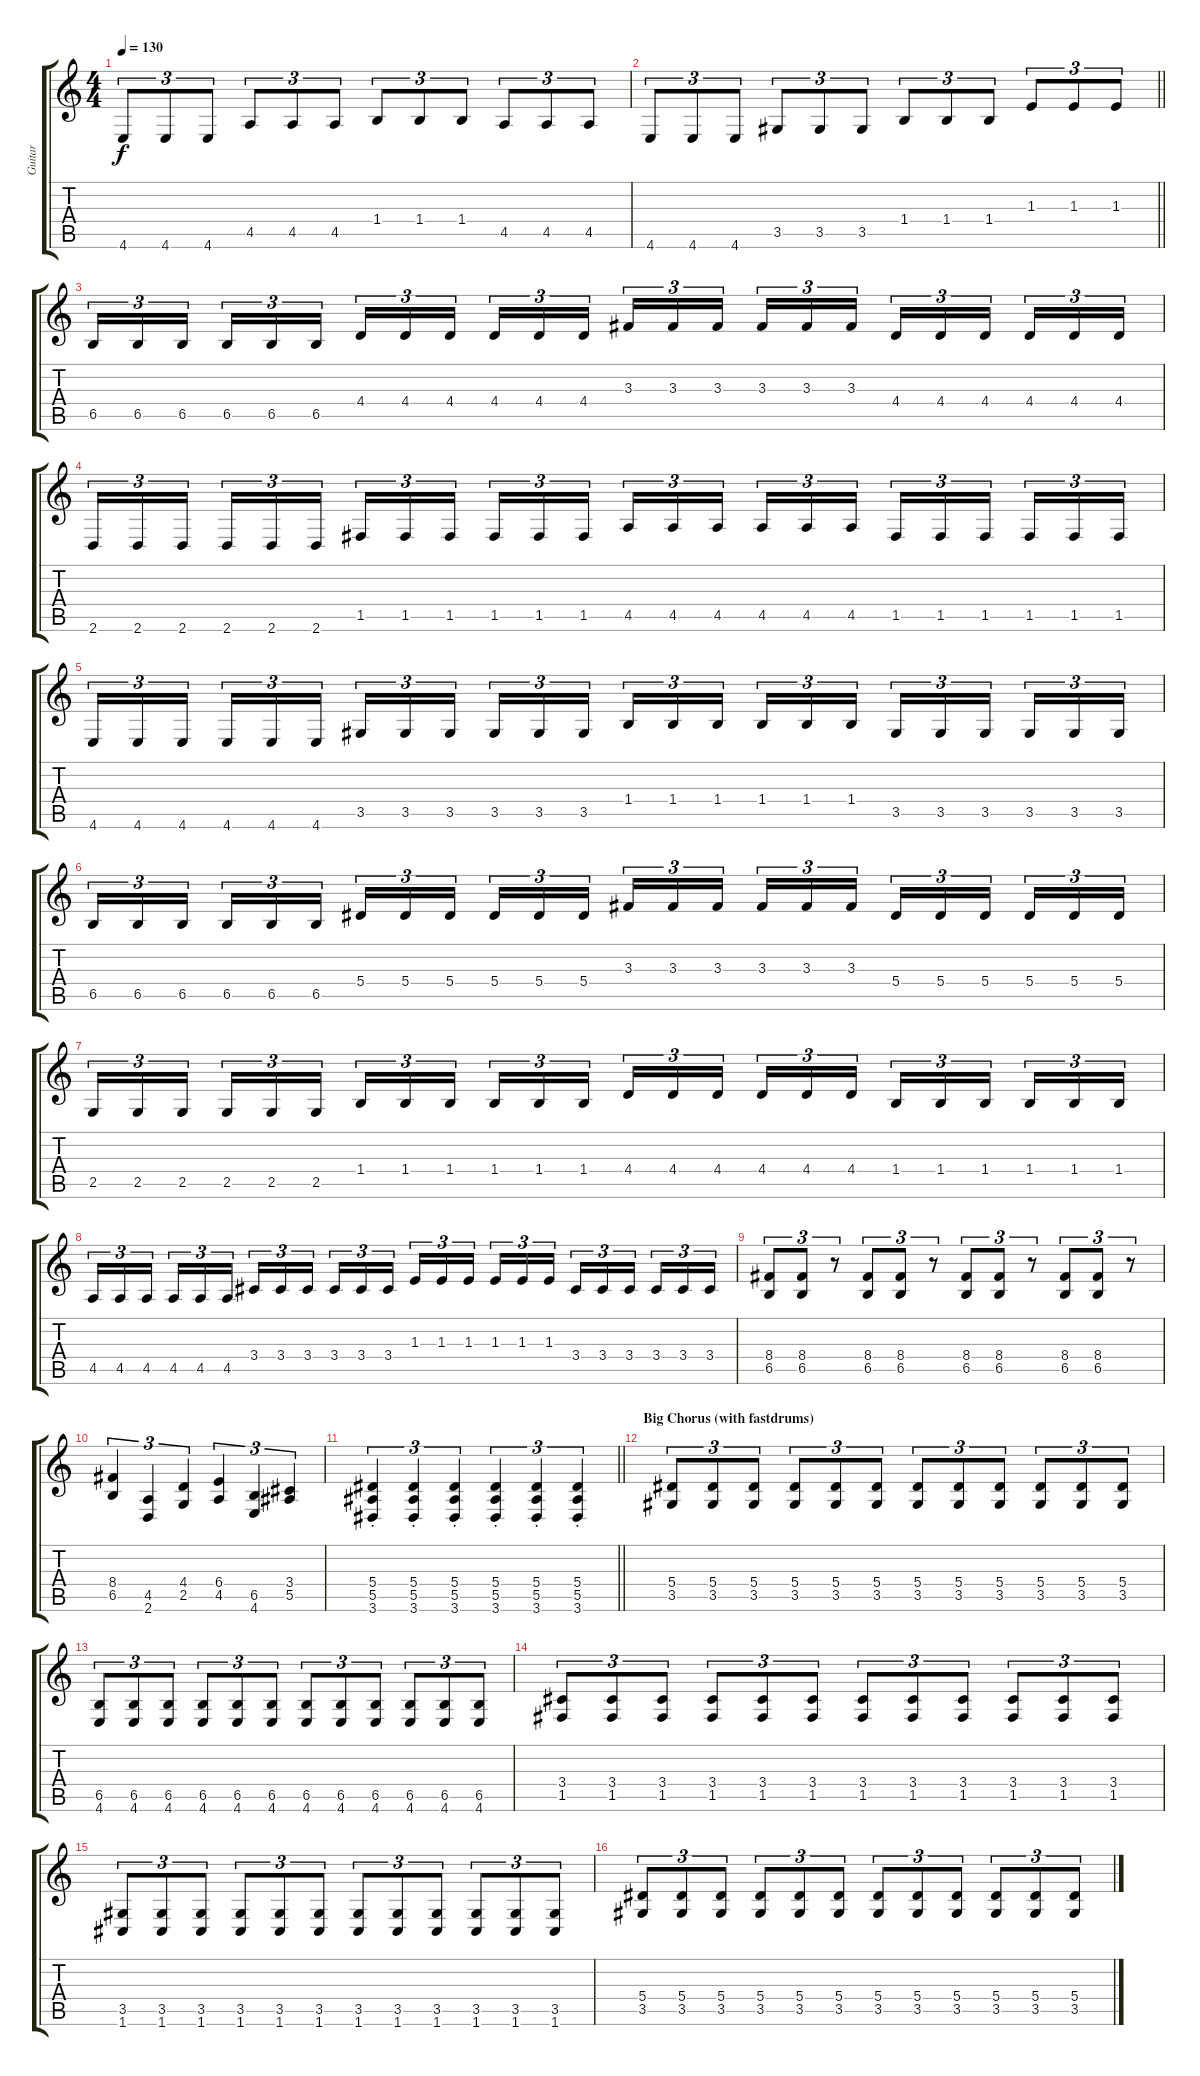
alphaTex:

\track ("Guitar" "Guitar") {instrument distortionguitar}
\staff {score tabs}
\tuning (C4 G3 Eb3 Bb2 F2 C2) {hide}
\ts (4 4)
\tempo 130
\clef g2
\ks c
4.6.8{tu (3 2) dy f} 4.6.8{tu (3 2)} 4.6.8{tu (3 2)} 4.5.8{tu (3 2)} 4.5.8{tu (3 2)} 4.5.8{tu (3 2)} 1.4.8{tu (3 2)} 1.4.8{tu (3 2)} 1.4.8{tu (3 2)} 4.5.8{tu (3 2)} 4.5.8{tu (3 2)} 4.5.8{tu (3 2)} |
\barLineRight lightlight
4.6.8{tu (3 2)} 4.6.8{tu (3 2)} 4.6.8{tu (3 2)} 3.5.8{tu (3 2)} 3.5.8{tu (3 2)} 3.5.8{tu (3 2)} 1.4.8{tu (3 2)} 1.4.8{tu (3 2)} 1.4.8{tu (3 2)} 1.3.8{tu (3 2)} 1.3.8{tu (3 2)} 1.3.8{tu (3 2)} |
6.5.16{tu (3 2)} 6.5.16{tu (3 2)} 6.5.16{tu (3 2) beam splitsecondary} 6.5.16{tu (3 2)} 6.5.16{tu (3 2)} 6.5.16{tu (3 2)} 4.4.16{tu (3 2)} 4.4.16{tu (3 2)} 4.4.16{tu (3 2) beam splitsecondary} 4.4.16{tu (3 2)} 4.4.16{tu (3 2)} 4.4.16{tu (3 2)} 3.3.16{tu (3 2)} 3.3.16{tu (3 2)} 3.3.16{tu (3 2) beam splitsecondary} 3.3.16{tu (3 2)} 3.3.16{tu (3 2)} 3.3.16{tu (3 2)} 4.4.16{tu (3 2)} 4.4.16{tu (3 2)} 4.4.16{tu (3 2) beam splitsecondary} 4.4.16{tu (3 2)} 4.4.16{tu (3 2)} 4.4.16{tu (3 2)} |
2.6.16{tu (3 2)} 2.6.16{tu (3 2)} 2.6.16{tu (3 2) beam splitsecondary} 2.6.16{tu (3 2)} 2.6.16{tu (3 2)} 2.6.16{tu (3 2)} 1.5.16{tu (3 2)} 1.5.16{tu (3 2)} 1.5.16{tu (3 2) beam splitsecondary} 1.5.16{tu (3 2)} 1.5.16{tu (3 2)} 1.5.16{tu (3 2)} 4.5.16{tu (3 2)} 4.5.16{tu (3 2)} 4.5.16{tu (3 2) beam splitsecondary} 4.5.16{tu (3 2)} 4.5.16{tu (3 2)} 4.5.16{tu (3 2)} 1.5.16{tu (3 2)} 1.5.16{tu (3 2)} 1.5.16{tu (3 2) beam splitsecondary} 1.5.16{tu (3 2)} 1.5.16{tu (3 2)} 1.5.16{tu (3 2)} |
4.6.16{tu (3 2)} 4.6.16{tu (3 2)} 4.6.16{tu (3 2) beam splitsecondary} 4.6.16{tu (3 2)} 4.6.16{tu (3 2)} 4.6.16{tu (3 2)} 3.5.16{tu (3 2)} 3.5.16{tu (3 2)} 3.5.16{tu (3 2) beam splitsecondary} 3.5.16{tu (3 2)} 3.5.16{tu (3 2)} 3.5.16{tu (3 2)} 1.4.16{tu (3 2)} 1.4.16{tu (3 2)} 1.4.16{tu (3 2) beam splitsecondary} 1.4.16{tu (3 2)} 1.4.16{tu (3 2)} 1.4.16{tu (3 2)} 3.5.16{tu (3 2)} 3.5.16{tu (3 2)} 3.5.16{tu (3 2) beam splitsecondary} 3.5.16{tu (3 2)} 3.5.16{tu (3 2)} 3.5.16{tu (3 2)} |
6.5.16{tu (3 2)} 6.5.16{tu (3 2)} 6.5.16{tu (3 2) beam splitsecondary} 6.5.16{tu (3 2)} 6.5.16{tu (3 2)} 6.5.16{tu (3 2)} 5.4.16{tu (3 2)} 5.4.16{tu (3 2)} 5.4.16{tu (3 2) beam splitsecondary} 5.4.16{tu (3 2)} 5.4.16{tu (3 2)} 5.4.16{tu (3 2)} 3.3.16{tu (3 2)} 3.3.16{tu (3 2)} 3.3.16{tu (3 2) beam splitsecondary} 3.3.16{tu (3 2)} 3.3.16{tu (3 2)} 3.3.16{tu (3 2)} 5.4.16{tu (3 2)} 5.4.16{tu (3 2)} 5.4.16{tu (3 2) beam splitsecondary} 5.4.16{tu (3 2)} 5.4.16{tu (3 2)} 5.4.16{tu (3 2)} |
2.5.16{tu (3 2)} 2.5.16{tu (3 2)} 2.5.16{tu (3 2) beam splitsecondary} 2.5.16{tu (3 2)} 2.5.16{tu (3 2)} 2.5.16{tu (3 2)} 1.4.16{tu (3 2)} 1.4.16{tu (3 2)} 1.4.16{tu (3 2) beam splitsecondary} 1.4.16{tu (3 2)} 1.4.16{tu (3 2)} 1.4.16{tu (3 2)} 4.4.16{tu (3 2)} 4.4.16{tu (3 2)} 4.4.16{tu (3 2) beam splitsecondary} 4.4.16{tu (3 2)} 4.4.16{tu (3 2)} 4.4.16{tu (3 2)} 1.4.16{tu (3 2)} 1.4.16{tu (3 2)} 1.4.16{tu (3 2) beam splitsecondary} 1.4.16{tu (3 2)} 1.4.16{tu (3 2)} 1.4.16{tu (3 2)} |
4.5.16{tu (3 2)} 4.5.16{tu (3 2)} 4.5.16{tu (3 2) beam splitsecondary} 4.5.16{tu (3 2)} 4.5.16{tu (3 2)} 4.5.16{tu (3 2)} 3.4.16{tu (3 2)} 3.4.16{tu (3 2)} 3.4.16{tu (3 2) beam splitsecondary} 3.4.16{tu (3 2)} 3.4.16{tu (3 2)} 3.4.16{tu (3 2)} 1.3.16{tu (3 2)} 1.3.16{tu (3 2)} 1.3.16{tu (3 2) beam splitsecondary} 1.3.16{tu (3 2)} 1.3.16{tu (3 2)} 1.3.16{tu (3 2)} 3.4.16{tu (3 2)} 3.4.16{tu (3 2)} 3.4.16{tu (3 2) beam splitsecondary} 3.4.16{tu (3 2)} 3.4.16{tu (3 2)} 3.4.16{tu (3 2)} |
(8.4 6.5).8{tu (3 2)} (8.4 6.5).8{tu (3 2)} r.8{tu (3 2)} (8.4 6.5).8{tu (3 2)} (8.4 6.5).8{tu (3 2)} r.8{tu (3 2)} (8.4 6.5).8{tu (3 2)} (8.4 6.5).8{tu (3 2)} r.8{tu (3 2)} (8.4 6.5).8{tu (3 2)} (8.4 6.5).8{tu (3 2)} r.8{tu (3 2)} |
(8.4 6.5).4{tu (3 2)} (4.5 2.6).4{tu (3 2)} (4.4 2.5).4{tu (3 2)} (6.4 4.5).4{tu (3 2)} (6.5 4.6).4{tu (3 2)} (3.4 5.5).4{tu (3 2)} |
\barLineRight lightlight
(5.4{st} 5.5{st} 3.6{st}).4{tu (3 2)} (5.4{st} 5.5{st} 3.6{st}).4{tu (3 2)} (5.4{st} 5.5{st} 3.6{st}).4{tu (3 2)} (5.4{st} 5.5{st} 3.6{st}).4{tu (3 2)} (5.4{st} 5.5{st} 3.6{st}).4{tu (3 2)} (5.4{st} 5.5{st} 3.6{st}).4{tu (3 2)} |
\section ("" "Big Chorus (with fastdrums)")
(5.4 3.5).8{tu (3 2)} (5.4 3.5).8{tu (3 2)} (5.4 3.5).8{tu (3 2)} (5.4 3.5).8{tu (3 2)} (5.4 3.5).8{tu (3 2)} (5.4 3.5).8{tu (3 2)} (5.4 3.5).8{tu (3 2)} (5.4 3.5).8{tu (3 2)} (5.4 3.5).8{tu (3 2)} (5.4 3.5).8{tu (3 2)} (5.4 3.5).8{tu (3 2)} (5.4 3.5).8{tu (3 2)} |
(6.5 4.6).8{tu (3 2)} (6.5 4.6).8{tu (3 2)} (6.5 4.6).8{tu (3 2)} (6.5 4.6).8{tu (3 2)} (6.5 4.6).8{tu (3 2)} (6.5 4.6).8{tu (3 2)} (6.5 4.6).8{tu (3 2)} (6.5 4.6).8{tu (3 2)} (6.5 4.6).8{tu (3 2)} (6.5 4.6).8{tu (3 2)} (6.5 4.6).8{tu (3 2)} (6.5 4.6).8{tu (3 2)} |
(3.4 1.5).8{tu (3 2)} (3.4 1.5).8{tu (3 2)} (3.4 1.5).8{tu (3 2)} (3.4 1.5).8{tu (3 2)} (3.4 1.5).8{tu (3 2)} (3.4 1.5).8{tu (3 2)} (3.4 1.5).8{tu (3 2)} (3.4 1.5).8{tu (3 2)} (3.4 1.5).8{tu (3 2)} (3.4 1.5).8{tu (3 2)} (3.4 1.5).8{tu (3 2)} (3.4 1.5).8{tu (3 2)} |
(3.5 1.6).8{tu (3 2)} (3.5 1.6).8{tu (3 2)} (3.5 1.6).8{tu (3 2)} (3.5 1.6).8{tu (3 2)} (3.5 1.6).8{tu (3 2)} (3.5 1.6).8{tu (3 2)} (3.5 1.6).8{tu (3 2)} (3.5 1.6).8{tu (3 2)} (3.5 1.6).8{tu (3 2)} (3.5 1.6).8{tu (3 2)} (3.5 1.6).8{tu (3 2)} (3.5 1.6).8{tu (3 2)} |
(5.4 3.5).8{tu (3 2)} (5.4 3.5).8{tu (3 2)} (5.4 3.5).8{tu (3 2)} (5.4 3.5).8{tu (3 2)} (5.4 3.5).8{tu (3 2)} (5.4 3.5).8{tu (3 2)} (5.4 3.5).8{tu (3 2)} (5.4 3.5).8{tu (3 2)} (5.4 3.5).8{tu (3 2)} (5.4 3.5).8{tu (3 2)} (5.4 3.5).8{tu (3 2)} (5.4 3.5).8{tu (3 2)}
